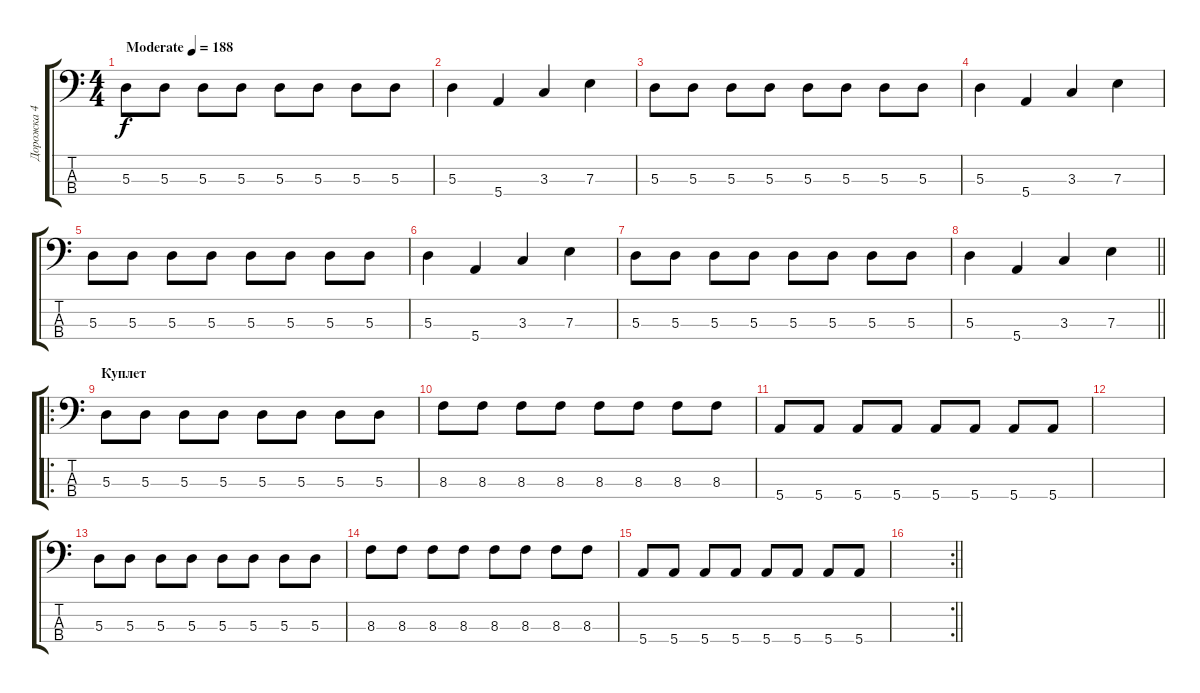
\track ("Дорожка 4" "Дорожка 4") {instrument electricbassfinger}
\staff {score tabs}
\tuning (G2 D2 A1 E1) {hide}
\ts (4 4)
\tempo (188 "Moderate")
\clef f4
\ks c
5.3.8{dy f instrument electricbassfinger} 5.3.8 5.3.8 5.3.8 5.3.8 5.3.8 5.3.8 5.3.8 |
5.3.4 5.4.4 3.3.4 7.3.4 |
5.3.8 5.3.8 5.3.8 5.3.8 5.3.8 5.3.8 5.3.8 5.3.8 |
5.3.4 5.4.4 3.3.4 7.3.4 |
5.3.8 5.3.8 5.3.8 5.3.8 5.3.8 5.3.8 5.3.8 5.3.8 |
5.3.4 5.4.4 3.3.4 7.3.4 |
5.3.8 5.3.8 5.3.8 5.3.8 5.3.8 5.3.8 5.3.8 5.3.8 |
\barLineRight lightlight
5.3.4 5.4.4 3.3.4 7.3.4 |
\ro
\section ("" "Куплет")
5.3.8 5.3.8 5.3.8 5.3.8 5.3.8 5.3.8 5.3.8 5.3.8 |
8.3.8 8.3.8 8.3.8 8.3.8 8.3.8 8.3.8 8.3.8 8.3.8 |
5.4.8 5.4.8 5.4.8 5.4.8 5.4.8 5.4.8 5.4.8 5.4.8 |
|
5.3.8 5.3.8 5.3.8 5.3.8 5.3.8 5.3.8 5.3.8 5.3.8 |
8.3.8 8.3.8 8.3.8 8.3.8 8.3.8 8.3.8 8.3.8 8.3.8 |
5.4.8 5.4.8 5.4.8 5.4.8 5.4.8 5.4.8 5.4.8 5.4.8 |
\rc 2
\barLineRight lightlight
